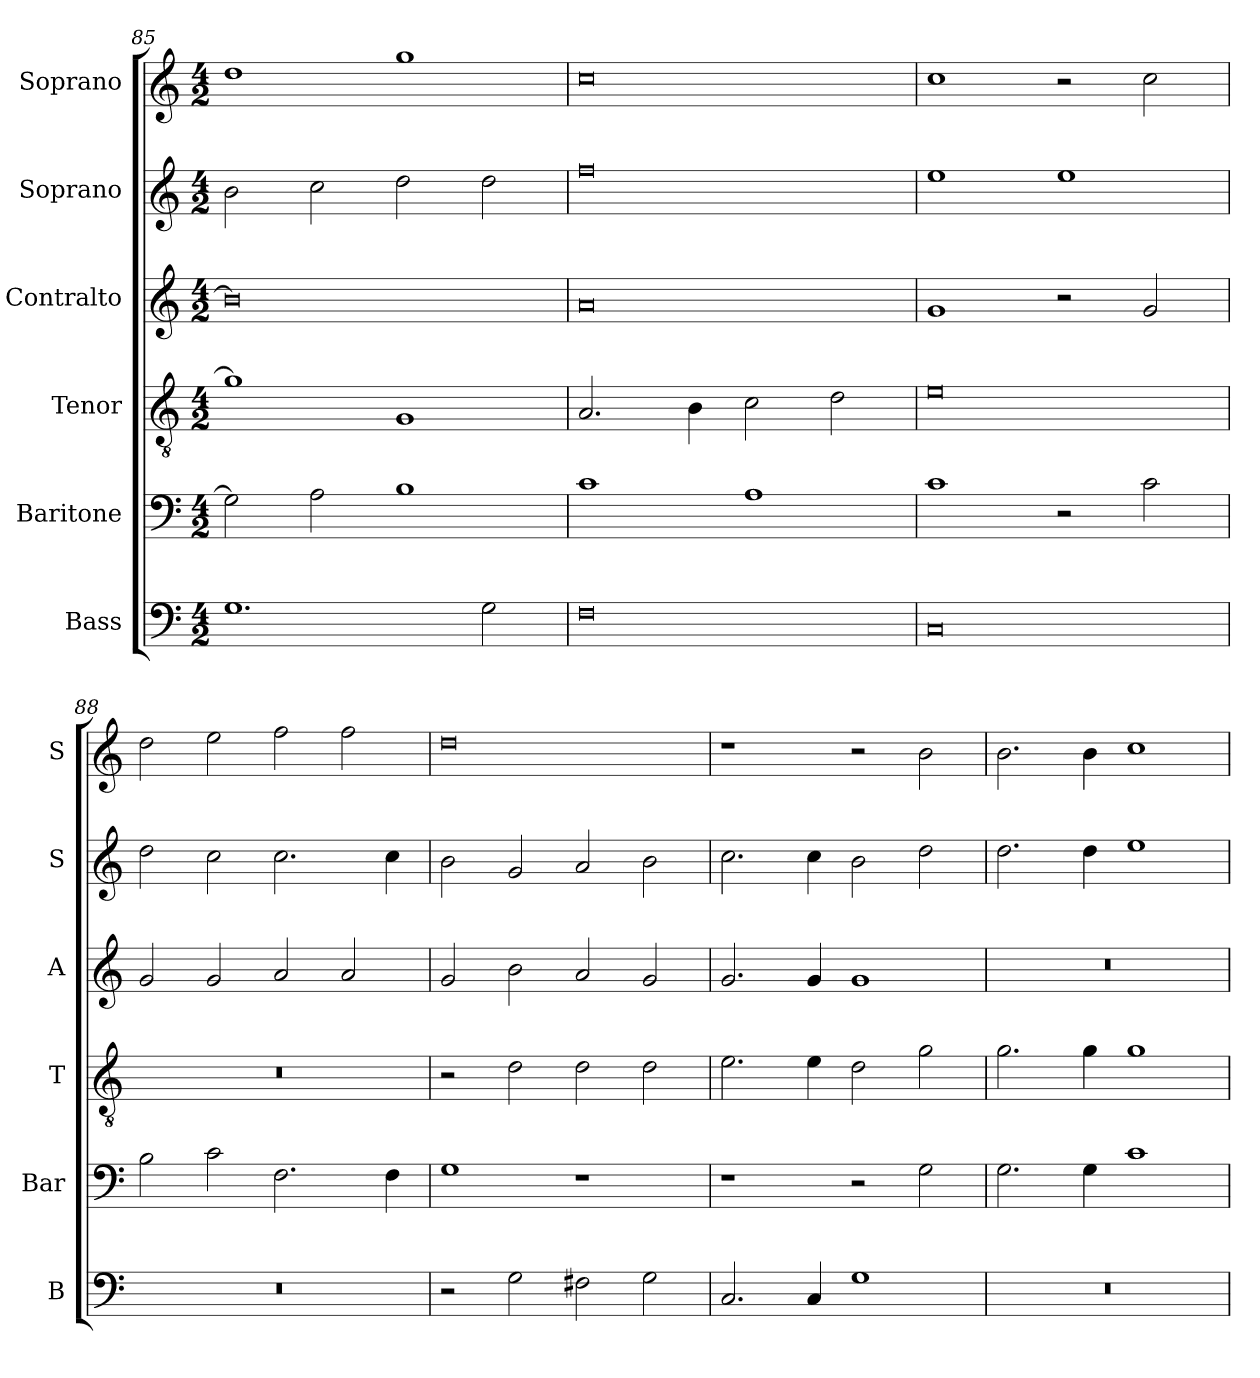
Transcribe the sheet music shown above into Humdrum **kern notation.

**kern	**kern	**kern	**kern	**kern	**kern
*part6	*part5	*part4	*part3	*part2	*part1
*staff6	*staff5	*staff4	*staff3	*staff2	*staff1
*I"Bass	*I"Baritone	*I"Tenor	*I"Contralto	*I"Soprano	*I"Soprano
*I'B	*I'Bar	*I'T	*I'A	*I'S	*I'S
*clefF4	*clefF4	*clefGv2	*clefG2	*clefG2	*clefG2
*k[]	*k[]	*k[]	*k[]	*k[]	*k[]
*G:mix	*G:mix	*G:mix	*G:mix	*G:mix	*G:mix
*M4/2	*M4/2	*M4/2	*M4/2	*M4/2	*M4/2
=85	=85	=85	=85	=85	=85
1.G	2G]	1g]	0b]	2b	1dd
.	2A	.	.	2cc	.
.	1B	1G	.	2dd	1gg
2G	.	.	.	2dd	.
=86	=86	=86	=86	=86	=86
0F	1c	2.A	0a	0ff	0cc
.	.	4B	.	.	.
.	1A	2c	.	.	.
.	.	2d	.	.	.
=87	=87	=87	=87	=87	=87
0C	1c	0e	1g	1ee	1cc
.	2r	.	2r	1ee	2r
.	2c	.	2g	.	2cc
=88	=88	=88	=88	=88	=88
0r	2B	0r	2g	2dd	2dd
.	2c	.	2g	2cc	2ee
.	2.F	.	2a	2.cc	2ff
.	.	.	2a	.	2ff
.	4F	.	.	4cc	.
=89	=89	=89	=89	=89	=89
2r	1G	2r	2g	2b	0dd
2G	.	2d	2b	2g	.
2F#X	1r	2d	2a	2a	.
2G	.	2d	2g	2b	.
=90	=90	=90	=90	=90	=90
2.C	1r	2.e	2.g	2.cc	1r
4C	.	4e	4g	4cc	.
1G	2r	2d	1g	2b	2r
.	2G	2g	.	2dd	2b
=91	=91	=91	=91	=91	=91
0r	2.G	2.g	0r	2.dd	2.b
.	4G	4g	.	4dd	4b
.	1c	1g	.	1ee	1cc
=	=	=	=	=	=
*-	*-	*-	*-	*-	*-
